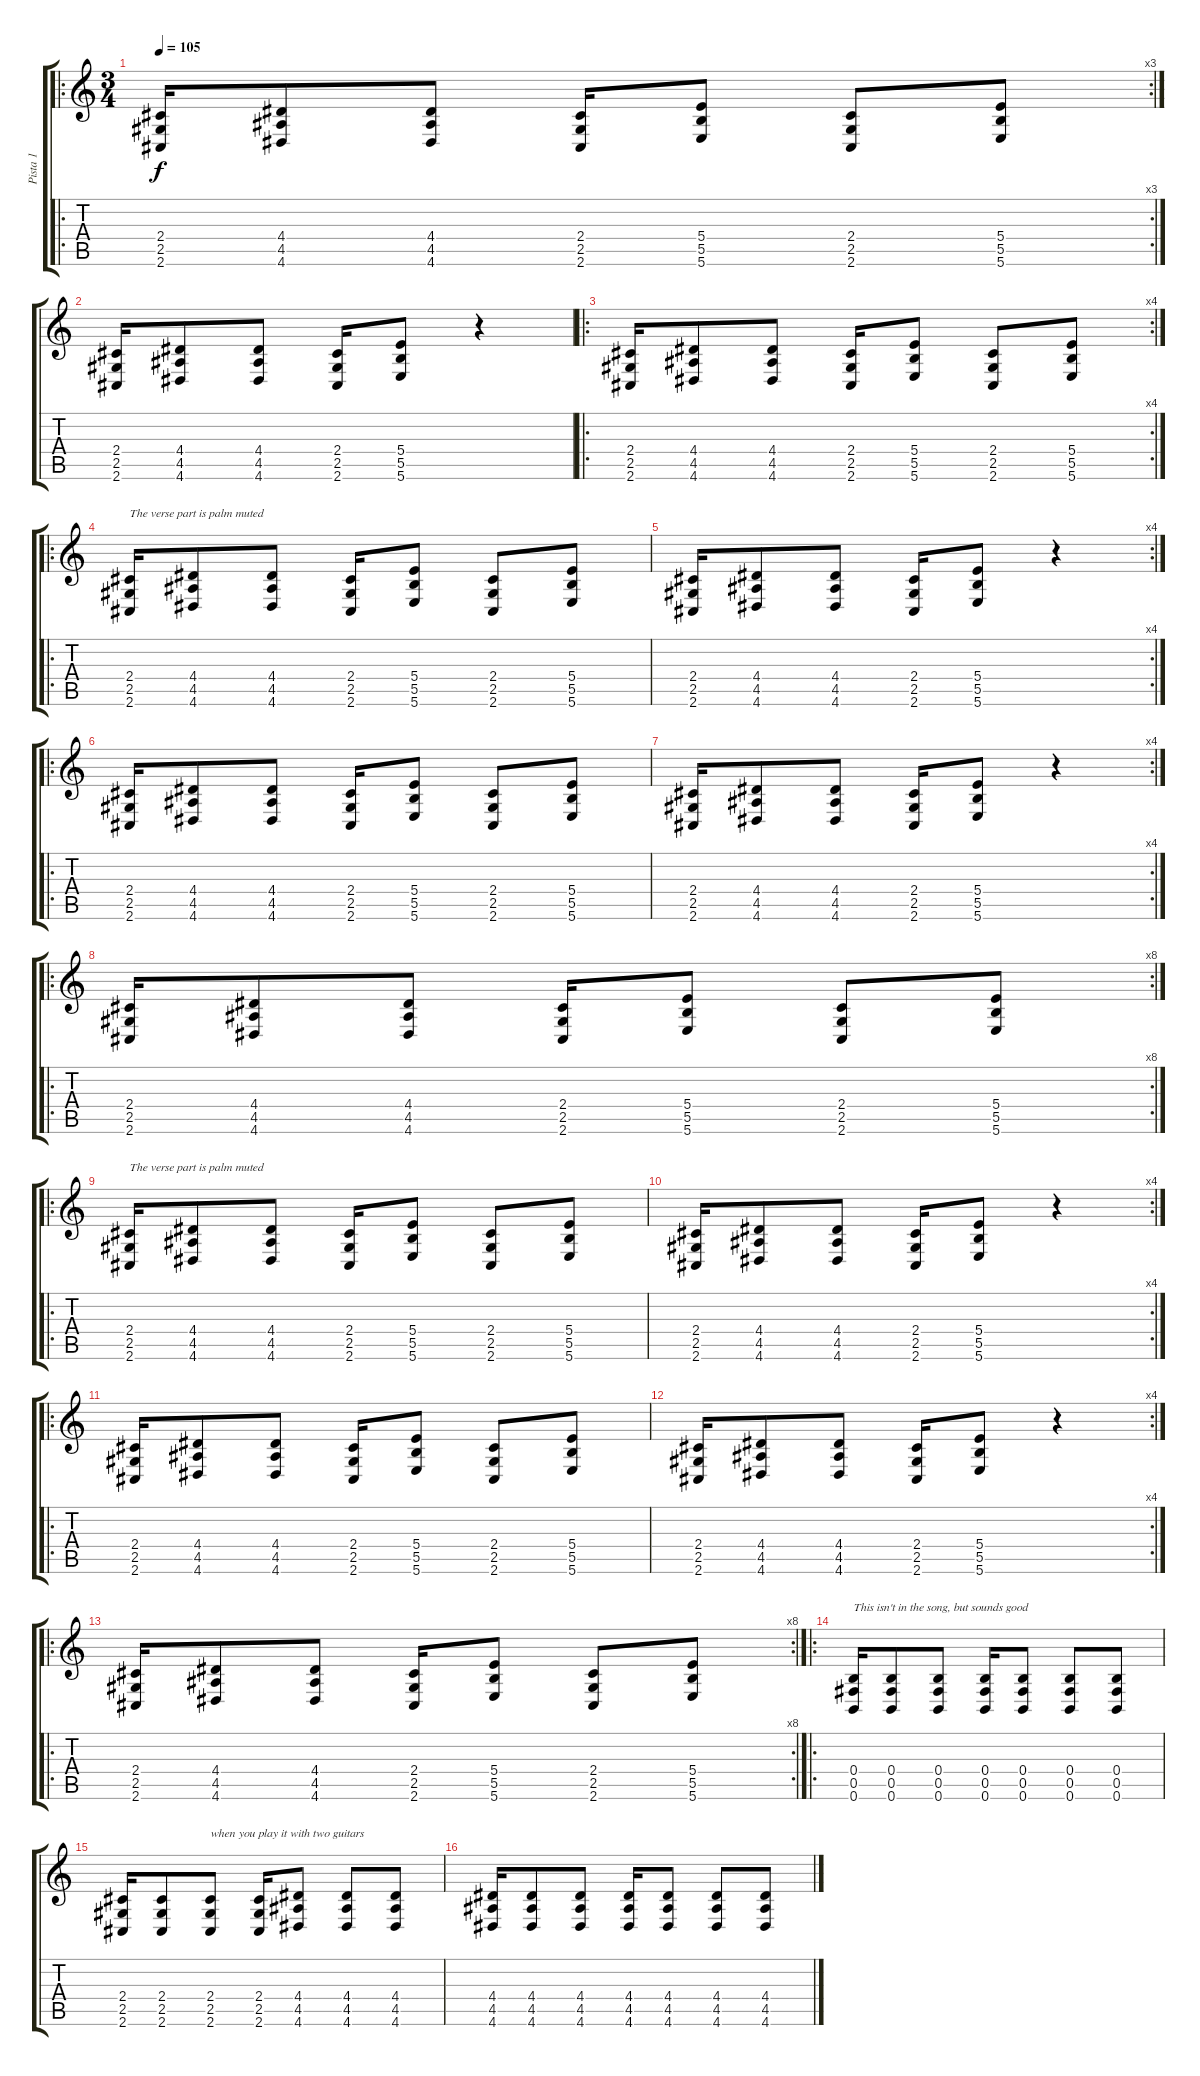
\track ("Pista 1" "Pista 1") {instrument distortionguitar}
\staff {score tabs}
\tuning (Db4 Ab3 E3 B2 Gb2 B1) {hide}
\ro
\rc 3
\ts (3 4)
\tempo 105
\clef g2
\ks c
(2.4 2.5 2.6).16{dy f instrument distortionguitar} (4.4 4.5 4.6).8 (4.4 4.5 4.6).8 (2.4 2.5 2.6).16 (5.4 5.5 5.6).8 (2.4 2.5 2.6).8 (5.4 5.5 5.6).8 |
(2.4 2.5 2.6).16 (4.4 4.5 4.6).8 (4.4 4.5 4.6).8 (2.4 2.5 2.6).16 (5.4 5.5 5.6).8 r.4 |
\ro
\rc 4
(2.4 2.5 2.6).16 (4.4 4.5 4.6).8 (4.4 4.5 4.6).8 (2.4 2.5 2.6).16 (5.4 5.5 5.6).8 (2.4 2.5 2.6).8 (5.4 5.5 5.6).8 |
\ro
(2.4 2.5 2.6).16{txt "The verse part is palm muted" instrument overdrivenguitar} (4.4 4.5 4.6).8 (4.4 4.5 4.6).8 (2.4 2.5 2.6).16 (5.4 5.5 5.6).8 (2.4 2.5 2.6).8 (5.4 5.5 5.6).8 |
\rc 4
(2.4 2.5 2.6).16 (4.4 4.5 4.6).8 (4.4 4.5 4.6).8 (2.4 2.5 2.6).16 (5.4 5.5 5.6).8 r.4 |
\ro
(2.4 2.5 2.6).16 (4.4 4.5 4.6).8 (4.4 4.5 4.6).8 (2.4 2.5 2.6).16 (5.4 5.5 5.6).8 (2.4 2.5 2.6).8 (5.4 5.5 5.6).8 |
\rc 4
(2.4 2.5 2.6).16 (4.4 4.5 4.6).8 (4.4 4.5 4.6).8 (2.4 2.5 2.6).16 (5.4 5.5 5.6).8 r.4 |
\ro
\rc 8
(2.4 2.5 2.6).16{instrument distortionguitar} (4.4 4.5 4.6).8 (4.4 4.5 4.6).8 (2.4 2.5 2.6).16 (5.4 5.5 5.6).8 (2.4 2.5 2.6).8 (5.4 5.5 5.6).8 |
\ro
(2.4 2.5 2.6).16{txt "The verse part is palm muted" instrument overdrivenguitar} (4.4 4.5 4.6).8 (4.4 4.5 4.6).8 (2.4 2.5 2.6).16 (5.4 5.5 5.6).8 (2.4 2.5 2.6).8 (5.4 5.5 5.6).8 |
\rc 4
(2.4 2.5 2.6).16 (4.4 4.5 4.6).8 (4.4 4.5 4.6).8 (2.4 2.5 2.6).16 (5.4 5.5 5.6).8 r.4 |
\ro
(2.4 2.5 2.6).16 (4.4 4.5 4.6).8 (4.4 4.5 4.6).8 (2.4 2.5 2.6).16 (5.4 5.5 5.6).8 (2.4 2.5 2.6).8 (5.4 5.5 5.6).8 |
\rc 4
(2.4 2.5 2.6).16 (4.4 4.5 4.6).8 (4.4 4.5 4.6).8 (2.4 2.5 2.6).16 (5.4 5.5 5.6).8 r.4 |
\ro
\rc 8
(2.4 2.5 2.6).16{instrument distortionguitar} (4.4 4.5 4.6).8 (4.4 4.5 4.6).8 (2.4 2.5 2.6).16 (5.4 5.5 5.6).8 (2.4 2.5 2.6).8 (5.4 5.5 5.6).8 |
\ro
(0.4 0.5 0.6).16{txt "This isn't in the song, but sounds good"} (0.4 0.5 0.6).8 (0.4 0.5 0.6).8 (0.4 0.5 0.6).16 (0.4 0.5 0.6).8 (0.4 0.5 0.6).8 (0.4 0.5 0.6).8 |
(2.4 2.5 2.6).16 (2.4 2.5 2.6).8 (2.4 2.5 2.6).8{txt "when you play it with two guitars"} (2.4 2.5 2.6).16 (4.4 4.5 4.6).8 (4.4 4.5 4.6).8 (4.4 4.5 4.6).8 |
(4.4 4.5 4.6).16 (4.4 4.5 4.6).8 (4.4 4.5 4.6).8 (4.4 4.5 4.6).16 (4.4 4.5 4.6).8 (4.4 4.5 4.6).8 (4.4 4.5 4.6).8
